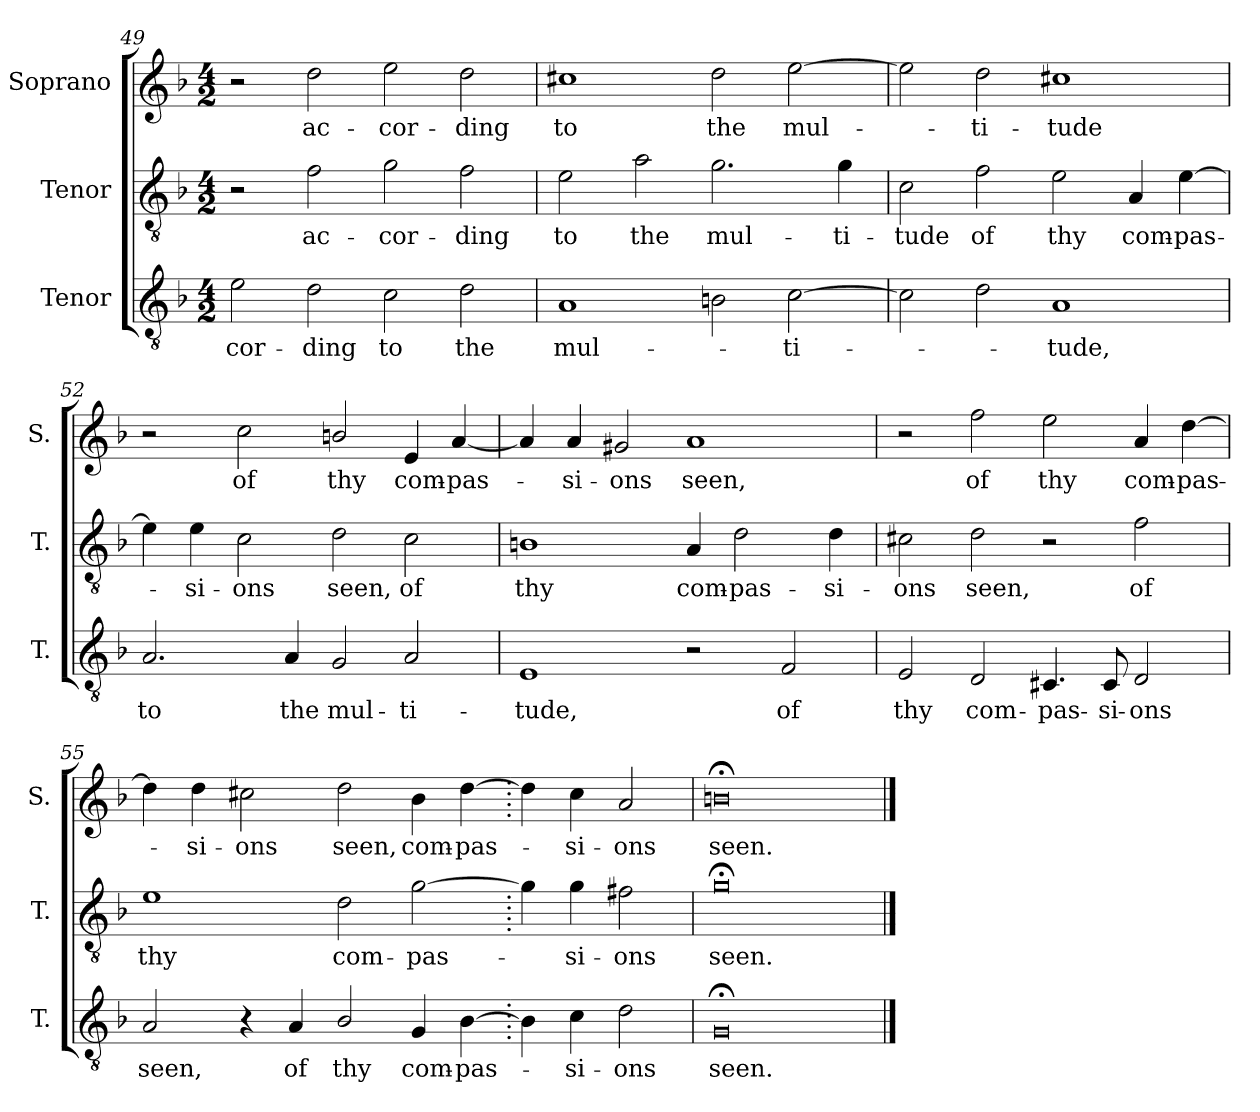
**kern	**text	**kern	**text	**kern	**text
*part3	*part3	*part2	*part2	*part1	*part1
*staff3	*staff3	*staff2	*staff2	*staff1	*staff1
*I"Tenor	*	*I"Tenor	*	*I"Soprano	*
*I'T.	*	*I'T.	*	*I'S.	*
*clefGv2	*	*clefGv2	*	*clefG2	*
*ITrd7c12	*	*ITrd7c12	*	*	*
*k[b-]	*	*k[b-]	*	*k[b-]	*
*F:	*	*F:	*	*F:	*
*M4/2	*	*M4/2	*	*M4/2	*
=49	=49	=49	=49	=49	=49
!	!LO:LY:b	!	!	!	!
2E\	-cor-	2r	.	2r	.
!	!LO:LY:b	!	!LO:LY:b	!	!LO:LY:b
2D\	-ding	2F\	ac-	2dd\	ac-
!	!LO:LY:b	!	!LO:LY:b	!	!LO:LY:b
2C\	to	2G\	-cor-	2ee\	-cor-
!	!LO:LY:b	!	!LO:LY:b	!	!LO:LY:b
2D\	the	2F\	-ding	2dd\	-ding
!!LO:PB:g=z
=50	=50	=50	=50	=50	=50
!	!LO:LY:b	!	!LO:LY:b	!	!LO:LY:b
1AA	mul-	2E\	to	1cc#X	to
!	!	!	!LO:LY:b	!	!
.	.	2A\	the	.	.
!	!	!	!LO:LY:b	!	!LO:LY:b
2BBn\	.	2.G\	mul-	2dd\	the
!	!LO:LY:b	!	!	!	!LO:LY:b
[2C\	-ti-	.	.	[2ee\	mul-
!	!	!	!LO:LY:b	!	!
.	.	4G\	-ti-	.	.
=51	=51	=51	=51	=51	=51
!	!	!	!LO:LY:b	!	!
2C\]	.	2C\	-tude	2ee\]	.
!	!	!	!LO:LY:b	!	!LO:LY:b
2D\	.	2F\	of	2dd\	-ti-
!	!LO:LY:b	!	!LO:LY:b	!	!LO:LY:b
1AA	-tude,	2E\	thy	1cc#X	-tude
!	!	!	!LO:LY:b	!	!
.	.	4AA/	com-	.	.
!	!	!	!LO:LY:b	!	!
.	.	[4E\	-pas-	.	.
=52	=52	=52	=52	=52	=52
!	!LO:LY:b	!	!	!	!
2.AA/	to	4E\]	.	2r	.
!	!	!	!LO:LY:b	!	!
.	.	4E\	-si-	.	.
!	!	!	!LO:LY:b	!	!LO:LY:b
.	.	2C\	-ons	2cc\	of
!	!LO:LY:b	!	!	!	!
4AA/	the	.	.	.	.
!	!LO:LY:b	!	!LO:LY:b	!	!LO:LY:b
2GG/	mul-	2D\	seen,	2bn/	thy
!	!LO:LY:b	!	!LO:LY:b	!	!LO:LY:b
2AA/	-ti-	2C\	of	4e/	com-
!	!	!	!	!	!LO:LY:b
.	.	.	.	[4a/	-pas-
=53	=53	=53	=53	=53	=53
!	!LO:LY:b	!	!LO:LY:b	!	!
1EE	-tude,	1BBn	thy	4a/]	.
!	!	!	!	!	!LO:LY:b
.	.	.	.	4a/	-si-
!	!	!	!	!	!LO:LY:b
.	.	.	.	2g#X/	-ons
!	!	!	!LO:LY:b	!	!LO:LY:b
2r	.	4AA/	com-	1a	seen,
!	!	!	!LO:LY:b	!	!
.	.	2D\	-pas-	.	.
!	!LO:LY:b	!	!	!	!
2FF/	of	.	.	.	.
!	!	!	!LO:LY:b	!	!
.	.	4D\	-si-	.	.
!!LO:LB:g=z
=54	=54	=54	=54	=54	=54
!	!LO:LY:b	!	!LO:LY:b	!	!
2EE/	thy	2C#X\	-ons	2r	.
!	!LO:LY:b	!	!LO:LY:b	!	!LO:LY:b
2DD/	com-	2D\	seen,	2ff\	of
!	!LO:LY:b	!	!	!	!LO:LY:b
4.CC#X/	-pas-	2r	.	2ee\	thy
!	!LO:LY:b	!	!	!	!
8CC#/	-si-	.	.	.	.
!	!LO:LY:b	!	!LO:LY:b	!	!LO:LY:b
2DD/	-ons	2F\	of	4a/	com-
!	!	!	!	!	!LO:LY:b
.	.	.	.	[4dd\	-pas-
=55	=55	=55	=55	=55	=55
!	!LO:LY:b	!	!LO:LY:b	!	!
2AA/	seen,	1E	thy	4dd\]	.
!	!	!	!	!	!LO:LY:b
.	.	.	.	4dd\	-si-
!	!	!	!	!	!LO:LY:b
4r	.	.	.	2cc#X\	-ons
!	!LO:LY:b	!	!	!	!
4AA/	of	.	.	.	.
!	!LO:LY:b	!	!LO:LY:b	!	!LO:LY:b
2BB-/	thy	2D\	com-	2dd\	seen,
!	!LO:LY:b	!	!LO:LY:b	!	!LO:LY:b
4GG/	com-	[2G\	-pas-	4b-\	com-
!	!LO:LY:b	!	!	!	!LO:LY:b
[4BB-\	-pas-	.	.	[4dd\	-pas-
=56.	=56.	=56.	=56.	=56.	=56.
4BB-\]	.	4G\]	.	4dd\]	.
!	!LO:LY:b	!	!LO:LY:b	!	!LO:LY:b
4C\	-si-	4G\	-si-	4cc\	-si-
!	!LO:LY:b	!	!LO:LY:b	!	!LO:LY:b
2D\	-ons	2F#X\	-ons	2a/	-ons
=57	=57	=57	=57	=57	=57
!	!LO:LY:b	!	!LO:LY:b	!	!LO:LY:b
0GG;<	seen.	0G;<	seen.	0bn;<	seen.
==	==	==	==	==	==
*-	*-	*-	*-	*-	*-
